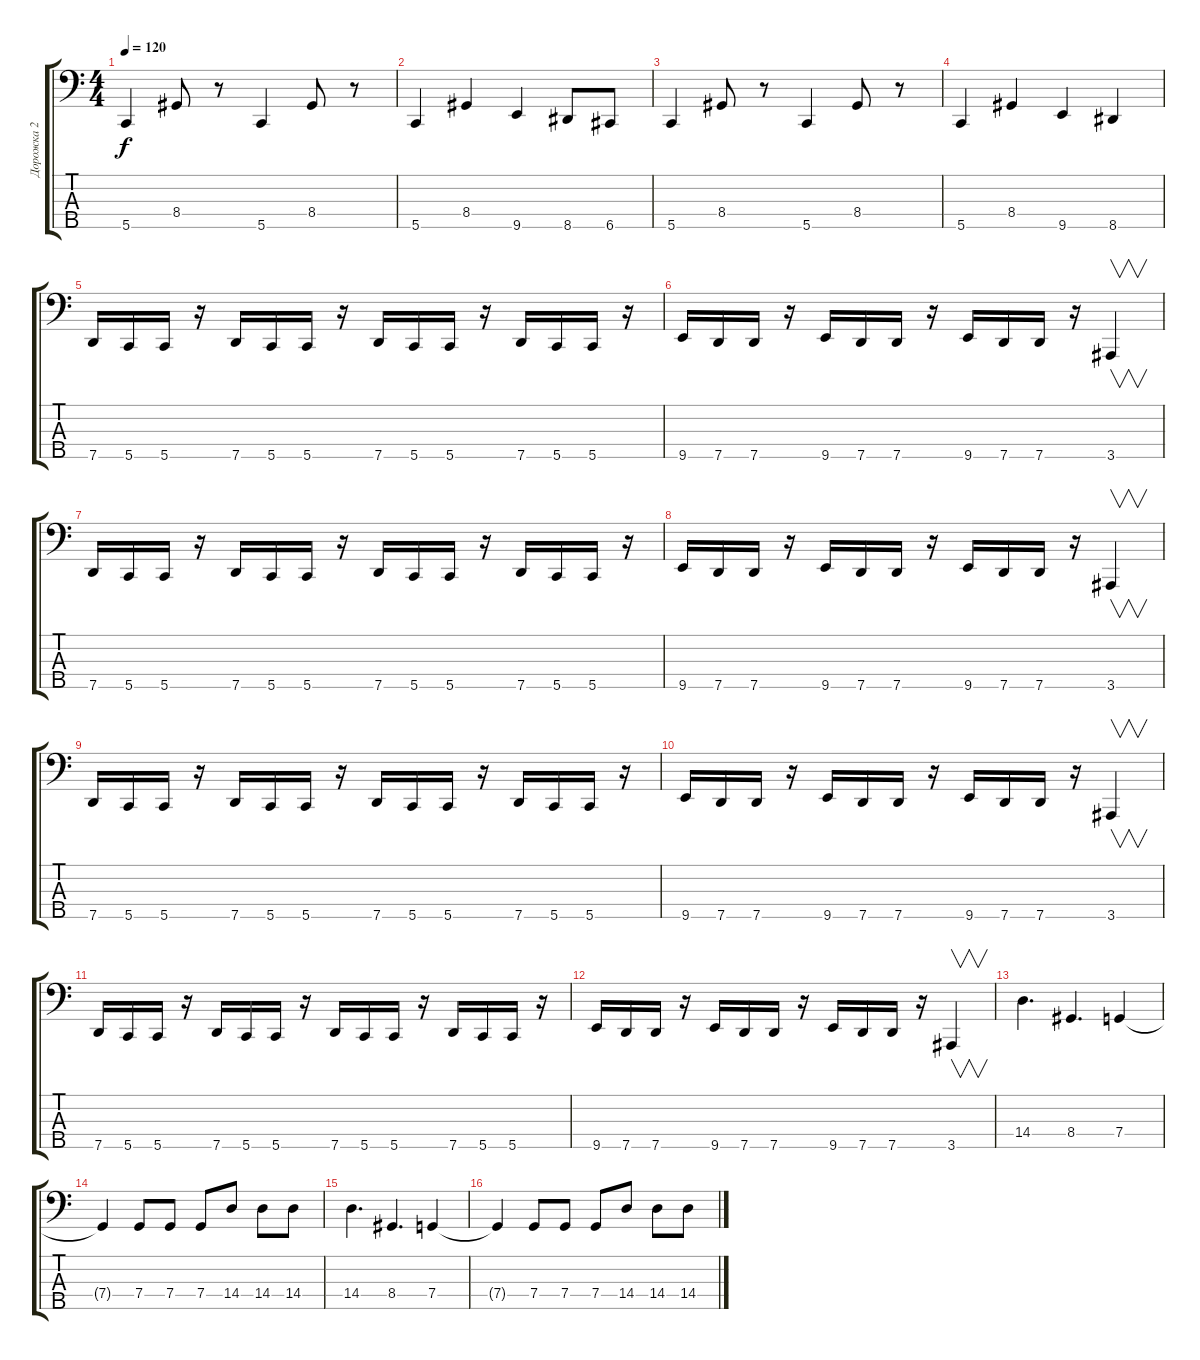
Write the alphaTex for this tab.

\track ("Дорожка 2" "Дорожка 2") {instrument electricbassfinger}
\staff {score tabs}
\tuning (Eb2 Bb1 F1 C1 G0) {hide}
\ts (4 4)
\tempo 120
\clef f4
\ks c
5.5.4{dy f} 8.4.8 r.8 5.5.4 8.4.8 r.8 |
5.5.4 8.4.4 9.5.4 8.5.8 6.5.8 |
5.5.4 8.4.8 r.8 5.5.4 8.4.8 r.8 |
5.5.4 8.4.4 9.5.4 8.5.4 |
7.5.16 5.5.16 5.5.16 r.16 7.5.16 5.5.16 5.5.16 r.16 7.5.16 5.5.16 5.5.16 r.16 7.5.16 5.5.16 5.5.16 r.16 |
9.5.16 7.5.16 7.5.16 r.16 9.5.16 7.5.16 7.5.16 r.16 9.5.16 7.5.16 7.5.16 r.16 3.5.4{v} |
7.5.16 5.5.16 5.5.16 r.16 7.5.16 5.5.16 5.5.16 r.16 7.5.16 5.5.16 5.5.16 r.16 7.5.16 5.5.16 5.5.16 r.16 |
9.5.16 7.5.16 7.5.16 r.16 9.5.16 7.5.16 7.5.16 r.16 9.5.16 7.5.16 7.5.16 r.16 3.5.4{v} |
7.5.16 5.5.16 5.5.16 r.16 7.5.16 5.5.16 5.5.16 r.16 7.5.16 5.5.16 5.5.16 r.16 7.5.16 5.5.16 5.5.16 r.16 |
9.5.16 7.5.16 7.5.16 r.16 9.5.16 7.5.16 7.5.16 r.16 9.5.16 7.5.16 7.5.16 r.16 3.5.4{v} |
7.5.16 5.5.16 5.5.16 r.16 7.5.16 5.5.16 5.5.16 r.16 7.5.16 5.5.16 5.5.16 r.16 7.5.16 5.5.16 5.5.16 r.16 |
9.5.16 7.5.16 7.5.16 r.16 9.5.16 7.5.16 7.5.16 r.16 9.5.16 7.5.16 7.5.16 r.16 3.5.4{v} |
14.4.4{d} 8.4.4{d} 7.4.4 |
7.4{t}.4 7.4.8 7.4.8 7.4.8 14.4.8 14.4.8 14.4.8 |
14.4.4{d} 8.4.4{d} 7.4.4 |
7.4{t}.4 7.4.8 7.4.8 7.4.8 14.4.8 14.4.8 14.4.8
